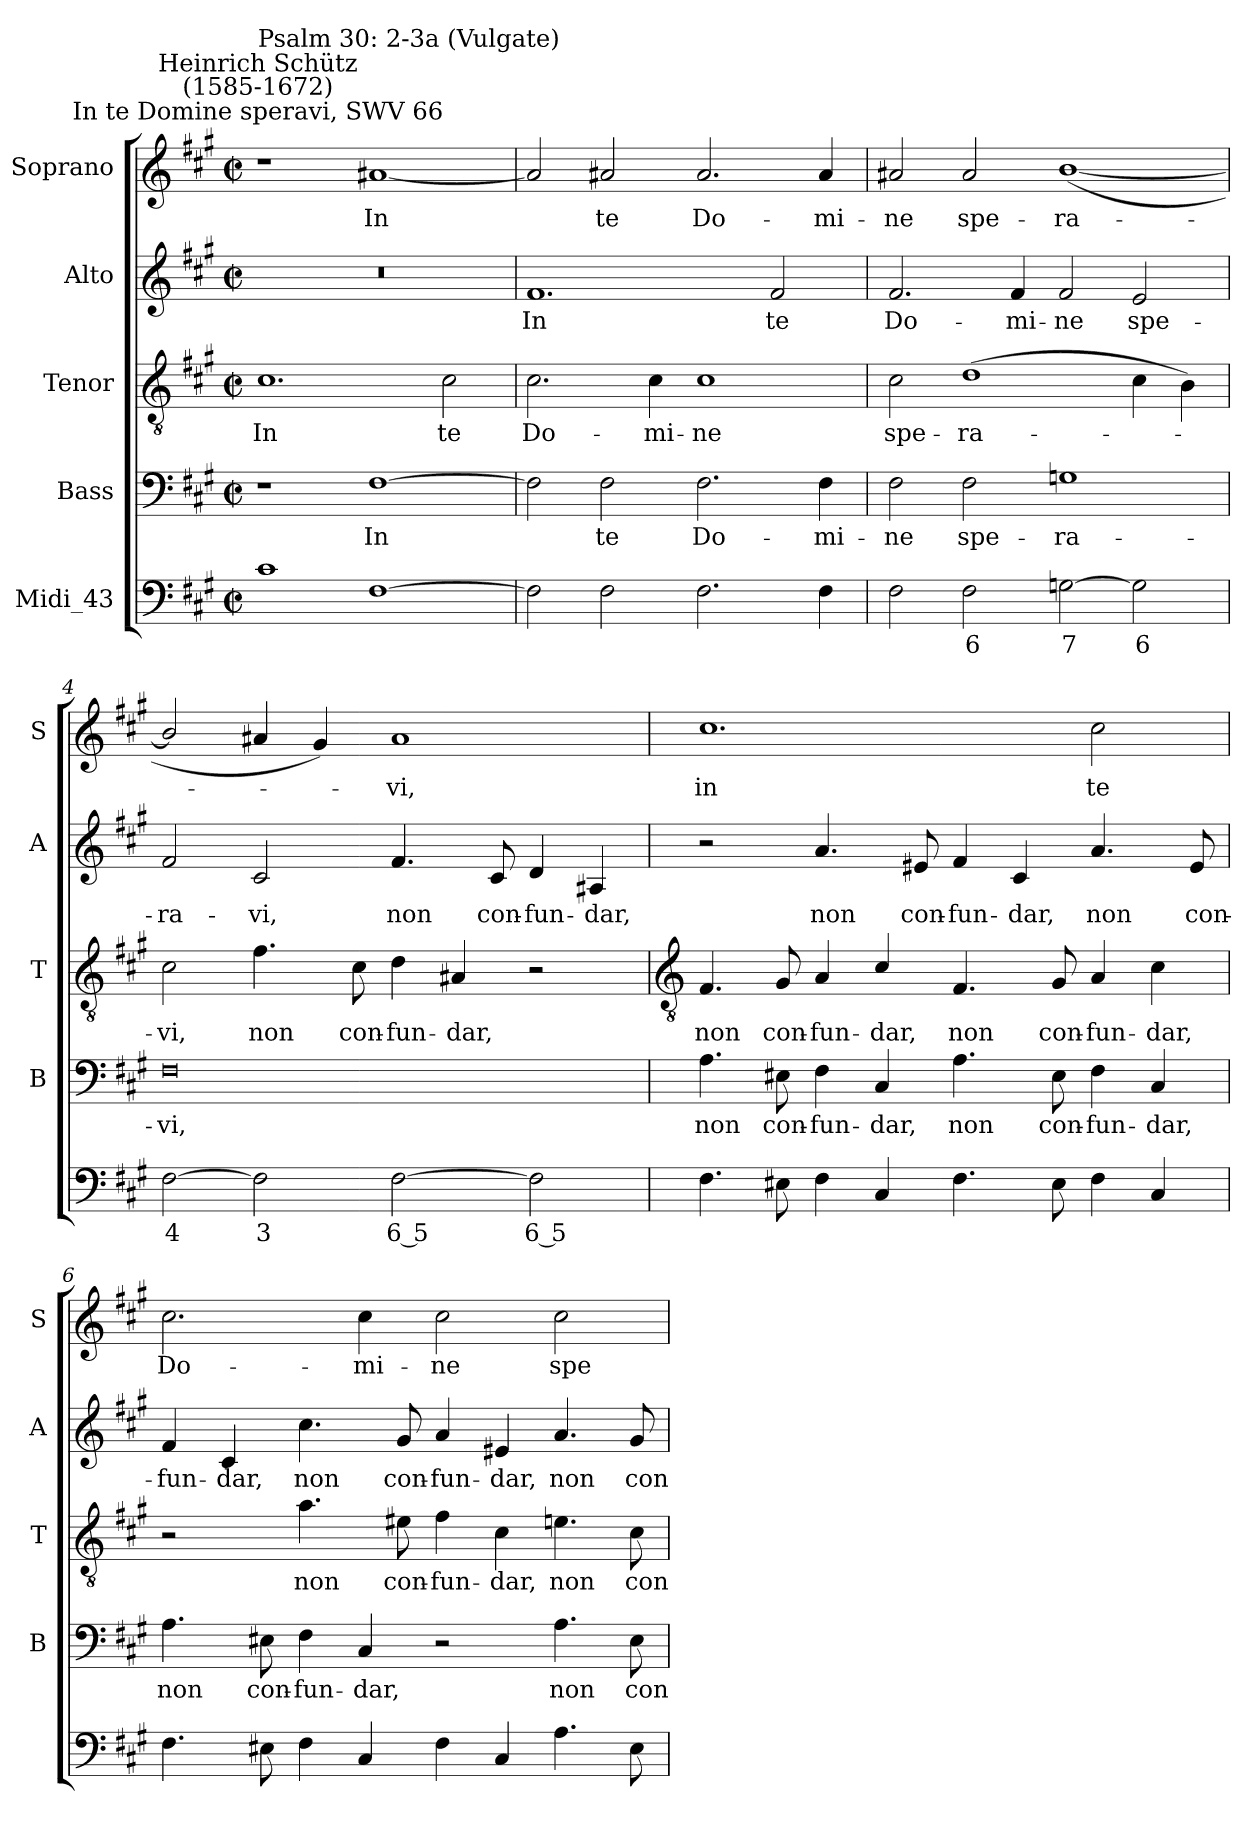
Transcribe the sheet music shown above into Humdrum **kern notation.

**kern	**text	**kern	**text	**kern	**text	**kern	**text	**kern	**text
*part5	*part5	*part4	*part4	*part3	*part3	*part2	*part2	*part1	*part1
*staff5	*staff5	*staff4	*staff4	*staff3	*staff3	*staff2	*staff2	*staff1	*staff1
*I"Midi_43	*	*I"Bass	*	*I"Tenor	*	*I"Alto	*	*I"Soprano	*
*	*	*I'B	*	*I'T	*	*I'A	*	*I'S	*
*clefF4	*	*clefF4	*	*clefGv2	*	*clefG2	*	*clefG2	*
*k[f#c#g#]	*	*k[f#c#g#]	*	*k[f#c#g#]	*	*k[f#c#g#]	*	*k[f#c#g#]	*
*A:	*	*A:	*	*A:	*	*A:	*	*A:	*
*M4/2	*	*M4/2	*	*M4/2	*	*M4/2	*	*M4/2	*
*met(c|)	*	*met(c|)	*	*met(c|)	*	*met(c|)	*	*met(c|)	*
=1	=1	=1	=1	=1	=1	=1	=1	=1	=1
!	!	!	!	!	!	!	!	!LO:TX:a:cj:t=In te Domine speravi, SWV 66	!
!	!	!	!	!	!	!	!	!LO:TX:a:cj:t=Heinrich Schütz\n(1585-1672)	!
!	!	!	!	!	!	!	!	!LO:TX:a:t=Psalm 30&colon; 2-3a (Vulgate)	!
!	!	!	!	!	!LO:LY:b	!	!	!	!
1c#	.	1r	.	1.c#	In	0r	.	1r	.
!	!	!	!LO:LY:b	!	!	!	!	!	!LO:LY:b
[1F#	.	[1F#	In	.	.	.	.	[1a#X	In
!	!	!	!	!	!LO:LY:b	!	!	!	!
.	.	.	.	2c#	te	.	.	.	.
=2	=2	=2	=2	=2	=2	=2	=2	=2	=2
!	!	!	!	!	!LO:LY:b	!	!LO:LY:b	!	!
2F#]	.	2F#]	.	2.c#	Do-	1.f#	In	2a#]	.
!	!	!	!LO:LY:b	!	!	!	!	!	!LO:LY:b
2F#	.	2F#	te	.	.	.	.	2a#	te
!	!	!	!	!	!LO:LY:b	!	!	!	!
.	.	.	.	4c#	-mi-	.	.	.	.
!	!	!	!LO:LY:b	!	!LO:LY:b	!	!	!	!LO:LY:b
2.F#	.	2.F#	Do-	1c#	-ne	.	.	2.a#	Do-
!	!	!	!	!	!	!	!LO:LY:b	!	!
.	.	.	.	.	.	2f#	te	.	.
!	!	!	!LO:LY:b	!	!	!	!	!	!LO:LY:b
4F#	.	4F#	-mi-	.	.	.	.	4a#	-mi-
=3	=3	=3	=3	=3	=3	=3	=3	=3	=3
!	!	!	!LO:LY:b	!	!LO:LY:b	!	!LO:LY:b	!	!LO:LY:b
2F#	.	2F#	-ne	2c#	spe-	2.f#	Do-	2a#X	-ne
!	!LO:LY:b	!	!LO:LY:b	!	!LO:LY:b	!	!	!	!LO:LY:b
2F#	6	2F#	spe-	(>1d	-ra-	.	.	2a#	spe-
!	!	!	!	!	!	!	!LO:LY:b	!	!
.	.	.	.	.	.	4f#	-mi-	.	.
!	!LO:LY:b	!	!LO:LY:b	!	!	!	!LO:LY:b	!	!LO:LY:b
[2Gn	7	1Gn	-ra-	.	.	2f#	-ne	(<[1b/	-ra-
!	!LO:LY:b	!	!	!	!	!	!LO:LY:b	!	!
2G]	6	.	.	4c#\	.	2e	spe-	.	.
.	.	.	.	4B)	.	.	.	.	.
=4	=4	=4	=4	=4	=4	=4	=4	=4	=4
!	!LO:LY:b	!	!LO:LY:b	!	!LO:LY:b	!	!LO:LY:b	!	!
[2F#	4	0F#	-vi,	2c#	vi,	2f#	-ra-	2b/]	.
!	!LO:LY:b	!	!	!	!LO:LY:b	!	!LO:LY:b	!	!
2F#]	3	.	.	4.f#\	non	2c#	-vi,	4a#X	.
.	.	.	.	.	.	.	.	4g#)	.
!	!	!	!	!	!LO:LY:b	!	!	!	!
.	.	.	.	8c#	con-	.	.	.	.
!	!LO:LY:b	!	!	!	!LO:LY:b	!	!LO:LY:b	!	!LO:LY:b
[2F#	6 5	.	.	4d	-fun-	4.f#	non	1a#	vi,
!	!	!	!	!	!LO:LY:b	!	!	!	!
.	.	.	.	4A#X	-dar,	.	.	.	.
!	!	!	!	!	!	!	!LO:LY:b	!	!
.	.	.	.	.	.	8c#	con-	.	.
!	!LO:LY:b	!	!	!	!	!	!LO:LY:b	!	!
2F#]	6 5	.	.	2r	.	4d	-fun-	.	.
!	!	!	!	!	!	!	!LO:LY:b	!	!
.	.	.	.	.	.	4A#X	-dar,	.	.
!!LO:LB:g=z
=5	=5	=5	=5	=5	=5	=5	=5	=5	=5
*	*	*	*	*clefGv2	*	*	*	*	*
!	!	!	!LO:LY:b	!	!LO:LY:b	!	!	!	!LO:LY:b
4.F#	.	4.A	non	4.F#	non	2r	.	1.cc#	in
!	!	!	!LO:LY:b	!	!LO:LY:b	!	!	!	!
8E#X	.	8E#X	con-	8G#	con-	.	.	.	.
!	!	!	!LO:LY:b	!	!LO:LY:b	!	!LO:LY:b	!	!
4F#	.	4F#	-fun-	4A	-fun-	4.a	non	.	.
!	!	!	!LO:LY:b	!	!LO:LY:b	!	!	!	!
4C#	.	4C#	-dar,	4c#/	-dar,	.	.	.	.
!	!	!	!	!	!	!	!LO:LY:b	!	!
.	.	.	.	.	.	8e#X	con-	.	.
!	!	!	!LO:LY:b	!	!LO:LY:b	!	!LO:LY:b	!	!
4.F#	.	4.A	non	4.F#	non	4f#	-fun-	.	.
!	!	!	!	!	!	!	!LO:LY:b	!	!
.	.	.	.	.	.	4c#	-dar,	.	.
!	!	!	!LO:LY:b	!	!LO:LY:b	!	!	!	!
8E#	.	8E#	con-	8G#	con-	.	.	.	.
!	!	!	!LO:LY:b	!	!LO:LY:b	!	!LO:LY:b	!	!LO:LY:b
4F#	.	4F#	-fun-	4A	-fun-	4.a	non	2cc#	te
!	!	!	!LO:LY:b	!	!LO:LY:b	!	!	!	!
4C#	.	4C#	-dar,	4c#	-dar,	.	.	.	.
!	!	!	!	!	!	!	!LO:LY:b	!	!
.	.	.	.	.	.	8e#	con-	.	.
=6	=6	=6	=6	=6	=6	=6	=6	=6	=6
!	!	!	!LO:LY:b	!	!	!	!LO:LY:b	!	!LO:LY:b
4.F#	.	4.A	non	2r	.	4f#	-fun-	2.cc#	Do-
!	!	!	!	!	!	!	!LO:LY:b	!	!
.	.	.	.	.	.	4c#	-dar,	.	.
!	!	!	!LO:LY:b	!	!	!	!	!	!
8E#X	.	8E#X	con-	.	.	.	.	.	.
!	!	!	!LO:LY:b	!	!LO:LY:b	!	!LO:LY:b	!	!
4F#	.	4F#	-fun-	4.a	non	4.cc#\	non	.	.
!	!	!	!LO:LY:b	!	!	!	!	!	!LO:LY:b
4C#	.	4C#	-dar,	.	.	.	.	4cc#	-mi-
!	!	!	!	!	!LO:LY:b	!	!LO:LY:b	!	!
.	.	.	.	8e#X	con-	8g#	con-	.	.
!	!	!	!	!	!LO:LY:b	!	!LO:LY:b	!	!LO:LY:b
4F#	.	2r	.	4f#	-fun-	4a	-fun-	2cc#	-ne
!	!	!	!	!	!LO:LY:b	!	!LO:LY:b	!	!
4C#	.	.	.	4c#	-dar,	4e#X	-dar,	.	.
!	!	!	!LO:LY:b	!	!LO:LY:b	!	!LO:LY:b	!	!LO:LY:b
4.A	.	4.A	non	4.en	non	4.a	non	2cc#	spe-
!	!	!	!LO:LY:b	!	!LO:LY:b	!	!LO:LY:b	!	!
8E#	.	8E#	con-	8c#\	con-	8g#	con-	.	.
=	=	=	=	=	=	=	=	=	=
*-	*-	*-	*-	*-	*-	*-	*-	*-	*-
